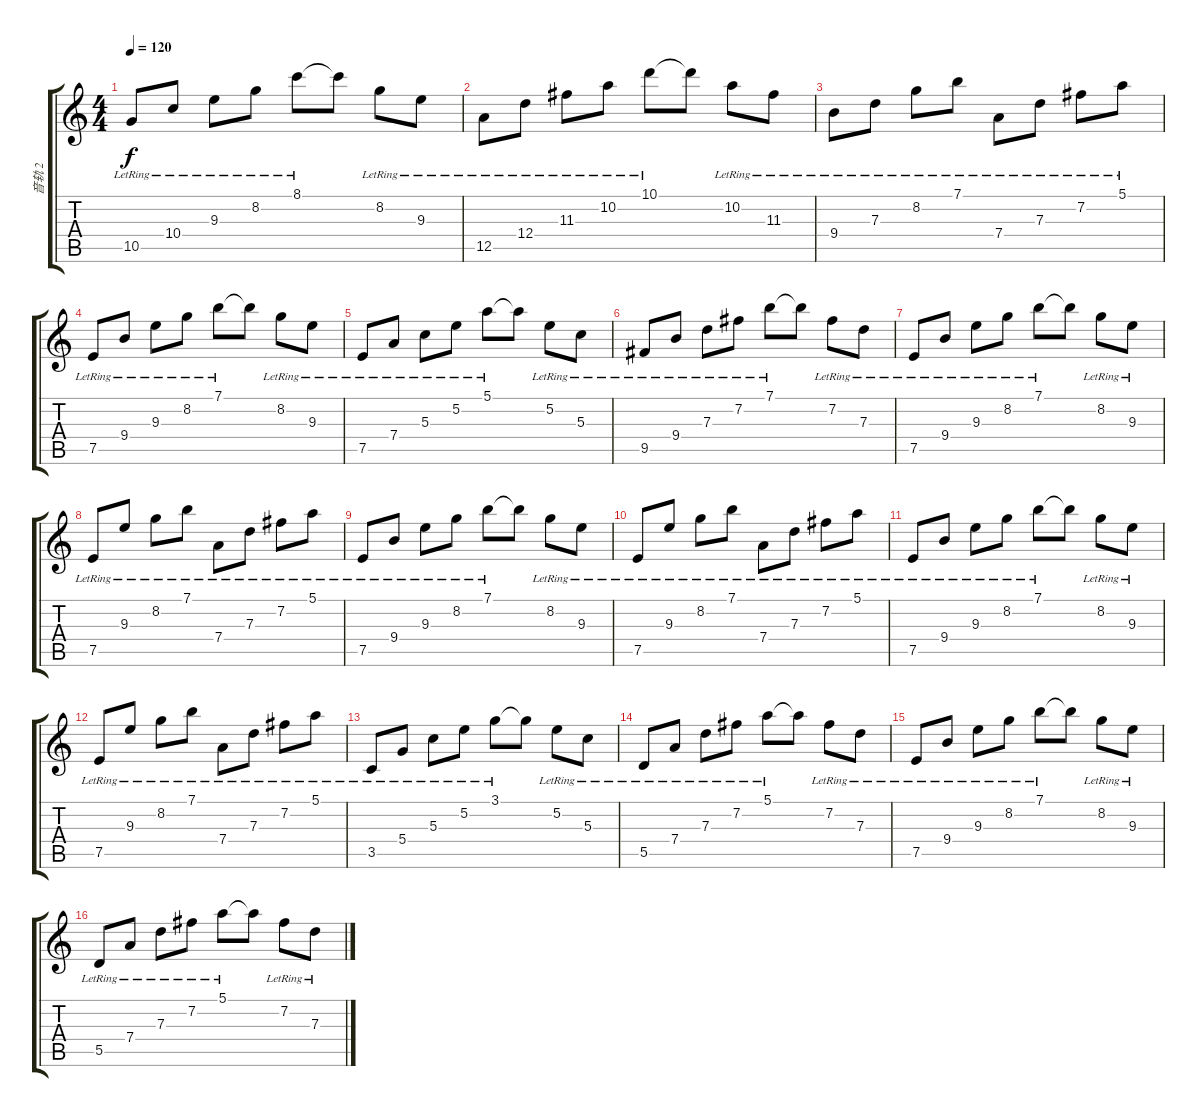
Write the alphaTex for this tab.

\track ("音轨 2" "音轨 2") {instrument acousticguitarsteel}
\staff {score tabs}
\tuning (E4 B3 G3 D3 A2 E2) {hide}
\ts (4 4)
\tempo 120
\clef g2
\ks c
10.5{lr}.8{dy f} 10.4{lr}.8 9.3{lr}.8 8.2{lr}.8 8.1{lr}.8 8.1{t}.8 8.2{lr}.8 9.3{lr}.8 |
12.5{lr}.8 12.4{lr}.8 11.3{lr}.8 10.2{lr}.8 10.1{lr}.8 10.1{t}.8 10.2{lr}.8 11.3{lr}.8 |
9.4{lr}.8 7.3{lr}.8 8.2{lr}.8 7.1{lr}.8 7.4{lr}.8 7.3{lr}.8 7.2{lr}.8 5.1{lr}.8 |
7.5{lr}.8 9.4{lr}.8 9.3{lr}.8 8.2{lr}.8 7.1{lr}.8 7.1{t}.8 8.2{lr}.8 9.3{lr}.8 |
7.5{lr}.8 7.4{lr}.8 5.3{lr}.8 5.2{lr}.8 5.1{lr}.8 5.1{t}.8 5.2{lr}.8 5.3{lr}.8 |
9.5{lr}.8 9.4{lr}.8 7.3{lr}.8 7.2{lr}.8 7.1{lr}.8 7.1{t}.8 7.2{lr}.8 7.3{lr}.8 |
7.5{lr}.8 9.4{lr}.8 9.3{lr}.8 8.2{lr}.8 7.1{lr}.8 7.1{t}.8 8.2{lr}.8 9.3{lr}.8 |
7.5{lr}.8 9.3{lr}.8 8.2{lr}.8 7.1{lr}.8 7.4{lr}.8 7.3{lr}.8 7.2{lr}.8 5.1{lr}.8 |
7.5{lr}.8 9.4{lr}.8 9.3{lr}.8 8.2{lr}.8 7.1{lr}.8 7.1{t}.8 8.2{lr}.8 9.3{lr}.8 |
7.5{lr}.8 9.3{lr}.8 8.2{lr}.8 7.1{lr}.8 7.4{lr}.8 7.3{lr}.8 7.2{lr}.8 5.1{lr}.8 |
7.5{lr}.8 9.4{lr}.8 9.3{lr}.8 8.2{lr}.8 7.1{lr}.8 7.1{t}.8 8.2{lr}.8 9.3{lr}.8 |
7.5{lr}.8 9.3{lr}.8 8.2{lr}.8 7.1{lr}.8 7.4{lr}.8 7.3{lr}.8 7.2{lr}.8 5.1{lr}.8 |
3.5{lr}.8 5.4{lr}.8 5.3{lr}.8 5.2{lr}.8 3.1{lr}.8 3.1{t}.8 5.2{lr}.8 5.3{lr}.8 |
5.5{lr}.8 7.4{lr}.8 7.3{lr}.8 7.2{lr}.8 5.1{lr}.8 5.1{t}.8 7.2{lr}.8 7.3{lr}.8 |
7.5{lr}.8 9.4{lr}.8 9.3{lr}.8 8.2{lr}.8 7.1{lr}.8 7.1{t}.8 8.2{lr}.8 9.3{lr}.8 |
5.5{lr}.8 7.4{lr}.8 7.3{lr}.8 7.2{lr}.8 5.1{lr}.8 5.1{t}.8 7.2{lr}.8 7.3{lr}.8
